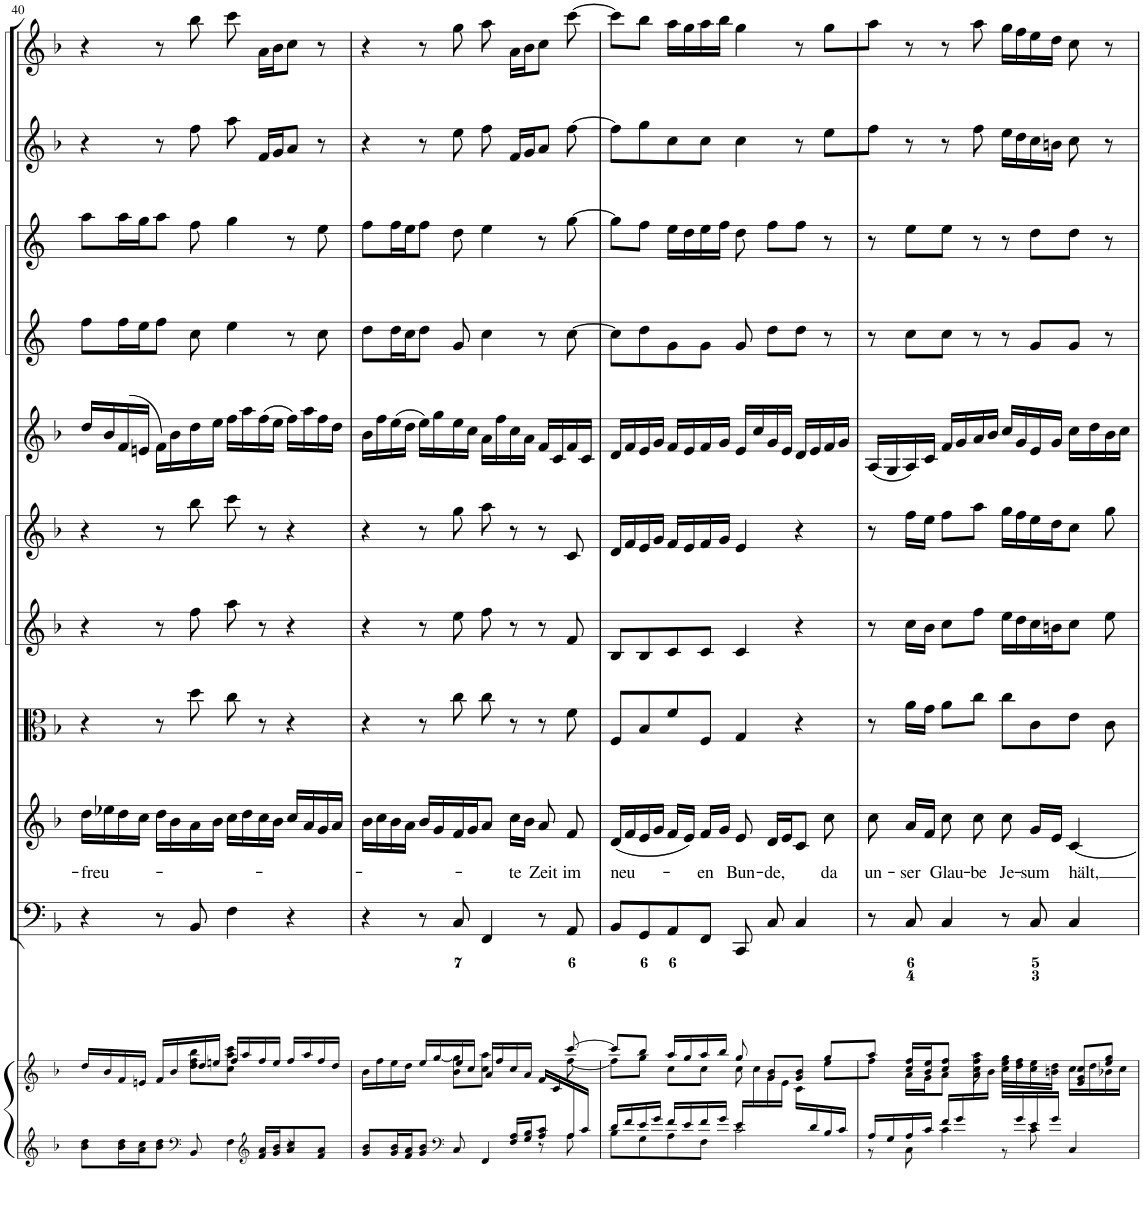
**kern	**kern	**kern	**kern	**text	**kern	**kern	**kern	**kern	**kern	**kern	**kern	**kern
*part11	*part11	*part10	*part9	*part9	*part8	*part7	*part6	*part5	*part4	*part3	*part2	*part1
*staff12	*staff11	*staff10	*staff9	*staff9	*staff8	*staff7	*staff6	*staff5	*staff4	*staff3	*staff2	*staff1
*I"Piano reduction	*	*I"Continuo	*I"Alto	*	*I"Viola	*I"Violino II	*I"Violino I	*I"Violino Solo	*I"Corno II	*I"Corno I	*I"Oboe II	*I"Oboe I
*I'Pno	*	*	*	*	*	*	*	*I'Vln	*	*	*I'Ob	*I'Ob
!!LO:PB:g=z
*clefG2	*clefG2	*clefF4	*clefG2	*	*clefC3	*clefG2	*clefG2	*clefG2	*clefG2	*clefG2	*clefG2	*clefG2
*	*	*	*	*	*	*	*	*	*Trd4c7	*Trd4c7	*	*
*k[b-]	*k[b-]	*k[b-]	*k[b-]	*	*k[b-]	*k[b-]	*k[b-]	*k[b-]	*k[]	*k[]	*k[b-]	*k[b-]
*M4/4	*M4/4	*M4/4	*M4/4	*	*M4/4	*M4/4	*M4/4	*M4/4	*M4/4	*M4/4	*M4/4	*M4/4
*met(c)	*met(c)	*met(c)	*met(c)	*	*met(c)	*met(c)	*met(c)	*met(c)	*met(c)	*met(c)	*met(c)	*met(c)
=40	=40	=40	=40	=40	=40	=40	=40	=40	=40	=40	=40	=40
*^	*^	*	*	*	*	*	*	*	*	*	*	*
!	!	!	!	!	!	!LO:LY:b	!	!	!	!	!	!	!	!
8ryy	8b-\ 8dd\L	16dd/LL	4ryy	4r	16dd\LL	-freu-	4r	4r	4r	16dd/LL	8ff\L	8aa\L	4r	4r
.	.	16b-/	.	.	16ee-X\	.	.	.	.	16b-/	.	.	.	.
.	16b-\ 16dd\L	16f/	.	.	16dd\	.	.	.	.	(16f/	16ff\L	16aa\L	.	.
.	16a\ 16cc\J	16en/JJ	.	.	16cc\JJ	.	.	.	.	16en/JJ	16ee\J	16gg\J	.	.
.	8b-\ 8dd\J	16f/LL	8ryy	8r	16dd\LL	.	8r	8r	8r	16f\LL)	8ff\J	8aa\J	8r	8r
.	.	16b-/	.	.	16b-\	.	.	.	.	16b-\	.	.	.	.
*clefF4	*	*	*	*	*	*	*	*	*	*	*	*	*	*
.	8BB-/	16dd/	8dd\ 8ff\ 8bb-\L	8BB-/	16a\	.	8dd\	8ff\	8bb-\	16dd\	8cc\	8ff\	8ff\	8bb-\
.	.	16een/JJ	.	.	16b-\JJ	.	.	.	.	16ee\JJ	.	.	.	.
.	4F\	16ff/LL	8cc\ 8aa\ 8ccc\J	4F\	16cc\LL	.	8cc\	8aa\	8ccc\	16ff\LL	4ee\	4gg\	8aa\	8ccc\
.	.	16aa/	.	.	16dd\	.	.	.	.	16aa\	.	.	.	.
*clefG2	*	*	*	*	*	*	*	*	*	*	*	*	*	*
16f/ 16a/LL	.	16ff/	4.ryy	.	16cc\	.	8r	8r	8r	(16ff\	.	.	16f/LL	16a\LL
16g/ 16b-/J	.	16ee/JJ	.	.	16b-\JJ	.	.	.	.	16ee\JJ	.	.	16g/J	16b-\J
8a/ 8cc/	4r	16ff/LL	.	4r	16cc/LL	.	4r	4r	4r	16ff\LL)	8r	8r	8a/J	8cc\J
.	.	16aa/	.	.	16a/	.	.	.	.	16aa\	.	.	.	.
8f/ 8a/J	.	16ff/	.	.	16g/	.	.	.	.	16ff\	8cc\	8ee\	8r	8r
.	.	16dd/JJ	.	.	16a/JJ	.	.	.	.	16dd\JJ	.	.	.	.
=41	=41	=41	=41	=41	=41	=41	=41	=41	=41	=41	=41	=41	=41	=41
*	*^	*	*^	*	*	*	*	*	*	*	*	*	*	*
2..ryy	8ryy	8g/ 8b-/L	16b-\LL	4.ryy	2ryy	4r	16b-\LL	.	4r	4r	4r	16b-\LL	8dd\L	8ff\L	4r	4r
.	.	.	16ff\	.	.	.	16cc\	.	.	.	.	16ff\	.	.	.	.
.	16ryy@	16g/ 16b-/L	16ee\	.	.	.	16b-\	.	.	.	.	(16ee\	16dd\L	16ff\L	.	.
.	16ryy@	16f/ 16a/J	16dd\JJ	.	.	.	16a\JJ	.	.	.	.	16dd\JJ	16cc\J	16ee\J	.	.
.	16ryy@	8g/ 8b-/J	16ee/LL	.	.	8r	16b-/LL	.	8r	8r	8r	16ee\LL)	8dd\J	8ff\J	8r	8r
.	16ryy@	.	[16gg/	.	.	.	16g/	.	.	.	.	16gg\	.	.	.	.
*clefF4	*	*	*	*	*	*	*	*	*	*	*	*	*	*	*	*
.	16ryy@	8C/	16ee/	8b-\ 8gg\]L	.	8C/	16f/	.	8cc\	8ee\	8gg\	16ee\	8g/	8dd\	8ee\	8gg\
.	16ryy@	.	16cc/JJ	.	.	.	16g/J	.	.	.	.	16cc\JJ	.	.	.	.
.	16ryy@	4FF/	16a/LL	8cc\ 8aa\J	4ryy	4FF/	8a/J	.	8cc\	8ff\	8aa\	16a\LL	4cc\	4ee\	8ff\	8aa\
.	16ryy@	.	16ff/	.	.	.	.	.	.	.	.	16ff\	.	.	.	.
!	!	!	!	!	!	!	!	!LO:LY:b	!	!	!	!	!	!	!	!
.	16F/ 16A/LL	.	16cc/	4ryy	.	.	16cc\LL	te	8r	8r	8r	16cc\	.	.	16f/LL	16a\LL
.	16G/ 16B-/J	.	16a/JJ	.	.	.	16b-\JJ	.	.	.	.	16a\JJ	.	.	16g/J	16b-\J
!	!	!	!	!	!	!	!	!LO:LY:b	!	!	!	!	!	!	!	!
.	8A/ 8c/J	8r	16f/LL	.	8ryy	8r	8a/	Zeit	8r	8r	8r	16f/LL	8r	8r	8a/J	8cc\J
.	.	.	16c/	.	.	.	.	.	.	.	.	16c/	.	.	.	.
!	!	!	!	!	!	!	!	!LO:LY:b	!	!	!	!	!	!	!	!
16A/	8ryy	8A\	8ryy	[8ff\	[8ccc/	8AA/	8f/	im	8f\	8f/	8c/	16f/	[8cc\	[8gg\	[8ff\	[8ccc\
16c/JJ	.	.	.	.	.	.	.	.	.	.	.	16c/JJ	.	.	.	.
*	*v	*v	*	*	*	*	*	*	*	*	*	*	*	*	*	*
=42	=42	=42	=42	=42	=42	=42	=42	=42	=42	=42	=42	=42	=42	=42	=42
!	!	!	!	!	!	!	!LO:LY:b	!	!	!	!	!	!	!	!
16d/LL	8B-\L	8ccc/L]	8ff\L]	16ryy	8BB-/L	(16d/LL	neu-	8F/L	8B-/L	16d/LL	16d/LL	8cc\L]	8gg\L]	8ff\L]	8ccc\L]
*	*	*	*v	*v	*	*	*	*	*	*	*	*	*	*	*
16f/	.	.	.	.	16f/	.	.	.	16f/	16f/	.	.	.	.
16e/	8G\	8bb-/J	8gg\J	8GG/	16e/	.	8B-/	8B-/	16e/	16e/	8dd\	8ff\J	8gg\	8bb-\J
16g/JJ	.	.	.	.	16g/JJ	.	.	.	16g/JJ	16g/JJ	.	.	.	.
16f/LL	8A\	16aa/LL	8cc\L	8AA/	16f/LL	.	8f/	8c/	16f/LL	16f/LL	8g\	16ee\LL	8cc\	16aa\LL
16e/	.	16gg/	.	.	16e/JJ)	.	.	.	16e/	16e/	.	16dd\	.	16gg\
!	!	!	!	!	!	!LO:LY:b	!	!	!	!	!	!	!	!
16f/	8F\J	16aa/	8cc\J	8FF/J	16f/LL	-en	8F/J	8c/J	16f/	16f/	8g\J	16ee\	8cc\J	16aa\
16g/JJ	.	16bb-/JJ	.	.	16g/JJ	.	.	.	16g/JJ	16g/JJ	.	16ff\JJ	.	16bb-\JJ
!	!	!	!	!	!	!LO:LY:b	!	!	!	!	!	!	!	!
16e/LL	2c\	8gg/	8cc\	8CC/	8e/	Bun-	4G/	4c/	4e/	16e/LL	8g/	8dd\	4cc\	4gg\
*	*	*	*^	*	*	*	*	*	*	*	*	*	*	*
4ryy	.	.	.	16cc\	.	.	.	.	.	.	16cc/	.	.	.	.
!	!	!	!	!	!	!	!LO:LY:b	!	!	!	!	!	!	!	!
.	.	8g/ 8b-/L	8ryy	16g\	8C/	16d/LL	-de,	.	.	.	16g/	8dd\L	8ff\L	.	.
.	.	.	.	16e\JJ	.	16e/J	.	.	.	.	16e/JJ	.	.	.	.
.	.	8g/ 8b-/J	8ryy	16c\LL	4C/	8c/J	.	4r	4r	4r	16d/LL	8dd\J	8ff\J	8r	8r
16d/	.	.	.	8.ryy	.	.	.	.	.	.	16e/	.	.	.	.
!	!	!	!	!	!	!	!LO:LY:b	!	!	!	!	!	!	!	!
16B-/	.	8gg/L	8ee\L	.	.	8cc\	da	.	.	.	16f/	8r	8r	8ee\L	8gg\L
16c/JJ	.	.	.	.	.	.	.	.	.	.	16g/JJ	.	.	.	.
=43	=43	=43	=43	=43	=43	=43	=43	=43	=43	=43	=43	=43	=43	=43	=43
!	!	!	!	!	!	!	!LO:LY:b	!	!	!	!	!	!	!	!
16A/LL	8r	8aa/J	8ff\J	4.ryy	8r	8cc\	un-	8r	8r	8r	(16A/LL	8r	8r	8ff\J	8aa\J
16G/	.	.	.	.	.	.	.	.	.	.	16G/	.	.	.	.
!	!	!	!	!	!	!	!LO:LY:b	!	!	!	!	!	!	!	!
16A/	8C\	16cc/ 16ff/LL	16a\LL	.	8C/	16a/LL	-ser	16a\LL	16cc\LL	16ff\LL	16A/)	8cc\L	8ee\L	8r	8r
16c/JJ	.	16b-/ 16ee/J	16g\J	.	.	16f/JJ	.	16g\JJ	16b-\JJ	16ee\JJ	16c/JJ	.	.	.	.
!	!	!	!	!	!	!	!LO:LY:b	!	!	!	!	!	!	!	!
16f/LL	4c\	8cc/ 8ff/J	8a\J	.	4C/	8cc\	Glau-	8a\L	8cc\L	8ff\L	16f/LL	8cc\J	8ee\J	8r	8r
16g/	.	.	.	.	.	.	.	.	.	.	16g/	.	.	.	.
!	!	!	!	!	!	!	!LO:LY:b	!	!	!	!	!	!	!	!
8.ryy	.	8cc\ 8ff\ 8aa\	8ryy	16a\	.	8cc\	-be	8cc\J	8ff\J	8aa\J	16a/	8r	8r	8ff\	8aa\
.	.	.	.	16b-\JJ	.	.	.	.	.	.	16b-/JJ	.	.	.	.
!	!	!	!	!	!	!	!LO:LY:b	!	!	!	!	!	!	!	!
.	8r	16ee\ 16gg\LL	4ryy	16cc\LL	8r	8cc\	Je-	8cc\L	16ee\LL	16gg\LL	16cc/LL	8r	8r	16ee\LL	16gg\LL
16g/	.	16dd\ 16ff\	.	4..ryy	.	.	.	.	16dd\	16ff\	16g/	.	.	16dd\	16ff\
!	!	!	!	!	!	!	!LO:LY:b	!	!	!	!	!	!	!	!
16e/	8c\	16cc\ 16ee\	.	.	8C/	16g/LL	-sum	8c\	16cc\	16ee\	16e/	8g/L	8dd\L	16cc\	16ee\
16g/JJ	.	16bn\ 16dd\JJ	.	.	.	16e/JJ	.	.	16bn\J	16dd\J	16g/JJ	.	.	16bn\JJ	16dd\JJ
!	!	!	!	!	!	!	!LO:LY:b	!	!	!	!	!	!	!	!
4C/	4ryy	8e/ 8g/ 8cc/L	16cc\LL	.	4C/	[4c/	hält,	8e\J	8cc\J	8cc\J	16cc\LL	8g/J	8dd\J	8cc\	8cc\
.	.	.	16dd\	.	.	.	.	.	.	.	16dd\	.	.	.	.
.	.	8ee/ 8gg/J	16b-X\	.	.	.	.	8c\	8ee\	8gg\	16b-\	8r	8r	8r	8r
.	.	.	16cc\JJ	.	.	.	.	.	.	.	16cc\JJ	.	.	.	.
*v	*v	*	*	*	*	*	*	*	*	*	*	*	*	*	*
*	*v	*v	*v	*	*	*	*	*	*	*	*	*	*	*
=	=	=	=	=	=	=	=	=	=	=	=	=
*-	*-	*-	*-	*-	*-	*-	*-	*-	*-	*-	*-	*-
